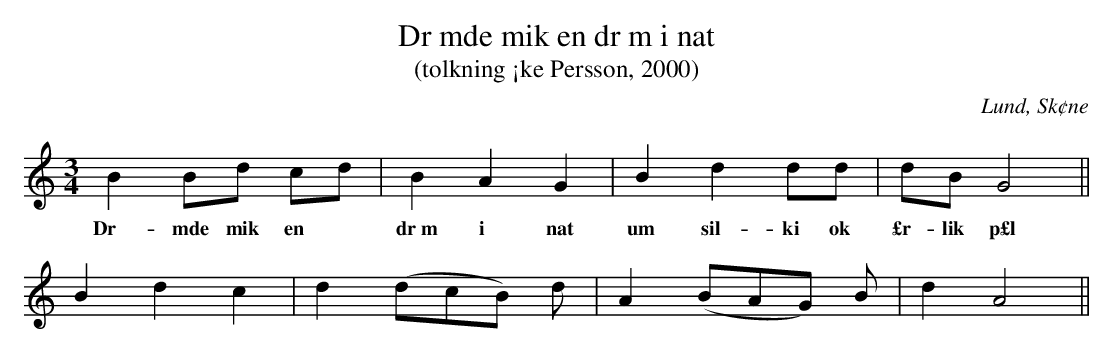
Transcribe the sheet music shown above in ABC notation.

X:1
T:Dr mde mik en dr m i nat
T:(tolkning ¡ke Persson, 2000)
O:Lund, Sk¢ne
M:3/4
L:1/8
K:C
B2 Bd cd | B2 A2 G2 | B2 d2 dd | dB G4 ||
w:Dr - mde mik en|dr m i nat| um sil-ki ok|£r-lik p£l
B2 d2 c2 | d2 (dcB) d | A2 (BAG) B | d2 A4 ||
